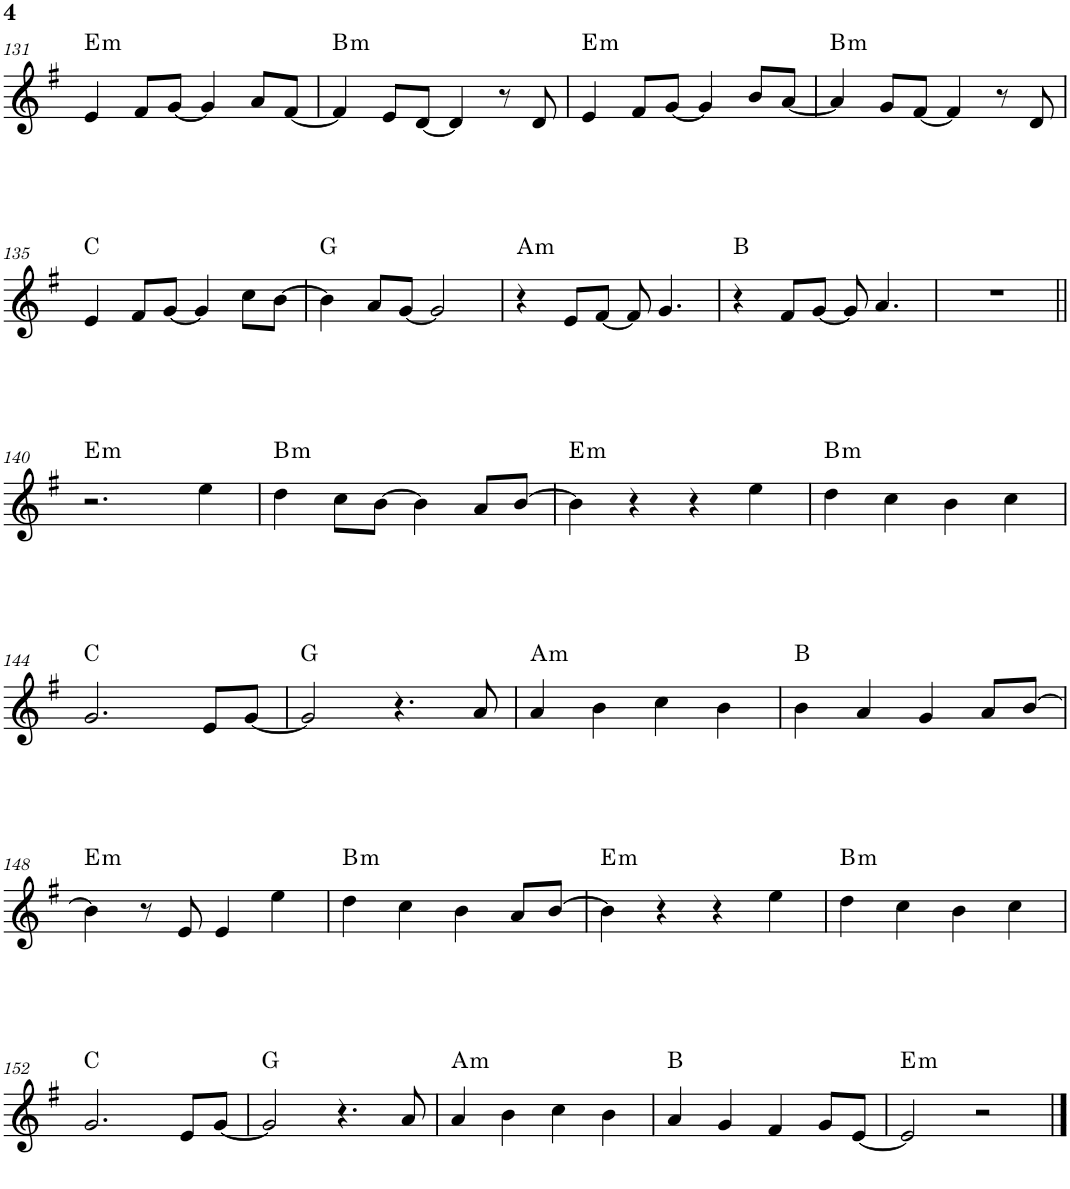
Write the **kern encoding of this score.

**kern	**harte
*part1	*part1
*staff1	*
*I"Piano	*
*I'Pno.	*
!!LO:PB:g=z
*clefG2	*
*k[f#]	*
*M4/4	*
=131	=131
!	!LO:H:kt=m
4e/	E:min
8f#/L	.
[8g/J	.
4g/]	.
8a/L	.
[8f#/J	.
=132	=132
!	!LO:H:kt=m
4f#/]	B:min
8e/L	.
[8d/J	.
4d/]	.
8r	.
8d/	.
=133	=133
!	!LO:H:kt=m
4e/	E:min
8f#/L	.
[8g/J	.
4g/]	.
8b/L	.
[8a/J	.
=134	=134
!	!LO:H:kt=m
4a/]	B:min
8g/L	.
[8f#/J	.
4f#/]	.
8r	.
8d/	.
!!LO:LB:g=z
=135	=135
4e/	C:maj
8f#/L	.
[8g/J	.
4g/]	.
8cc\L	.
[8b\J	.
=136	=136
4b\]	G:maj
8a/L	.
[8g/J	.
2g/]	.
=137	=137
!	!LO:H:kt=m
4r	A:min
8e/L	.
[8f#/J	.
8f#/]	.
4.g/	.
=138	=138
4r	B:maj
8f#/L	.
[8g/J	.
8g/]	.
4.a/	.
=139	=139
1r	.
!!LO:LB:g=z
=140||	=140||
!	!LO:H:kt=m
2.r	E:min
4ee\	.
=141	=141
!	!LO:H:kt=m
4dd\	B:min
8cc\L	.
[8b\J	.
4b\]	.
8a/L	.
[8b/J	.
=142	=142
!	!LO:H:kt=m
4b\]	E:min
4r	.
4r	.
4ee\	.
=143	=143
!	!LO:H:kt=m
4dd\	B:min
4cc\	.
4b\	.
4cc\	.
!!LO:LB:g=z
=144	=144
2.g/	C:maj
8e/L	.
[8g/J	.
=145	=145
2g/]	G:maj
4.r	.
8a/	.
=146	=146
!	!LO:H:kt=m
4a/	A:min
4b\	.
4cc\	.
4b\	.
=147	=147
4b\	B:maj
4a/	.
4g/	.
8a/L	.
[8b/J	.
!!LO:LB:g=z
=148	=148
!	!LO:H:kt=m
4b\]	E:min
8r	.
8e/	.
4e/	.
4ee\	.
=149	=149
!	!LO:H:kt=m
4dd\	B:min
4cc\	.
4b\	.
8a/L	.
[8b/J	.
=150	=150
!	!LO:H:kt=m
4b\]	E:min
4r	.
4r	.
4ee\	.
=151	=151
!	!LO:H:kt=m
4dd\	B:min
4cc\	.
4b\	.
4cc\	.
!!LO:LB:g=z
=152	=152
2.g/	C:maj
8e/L	.
[8g/J	.
=153	=153
2g/]	G:maj
4.r	.
8a/	.
=154	=154
!	!LO:H:kt=m
4a/	A:min
4b\	.
4cc\	.
4b\	.
=155	=155
4a/	B:maj
4g/	.
4f#/	.
8g/L	.
[8e/J	.
=156	=156
!	!LO:H:kt=m
2e/]	E:min
2r	.
==	==
*-	*-
